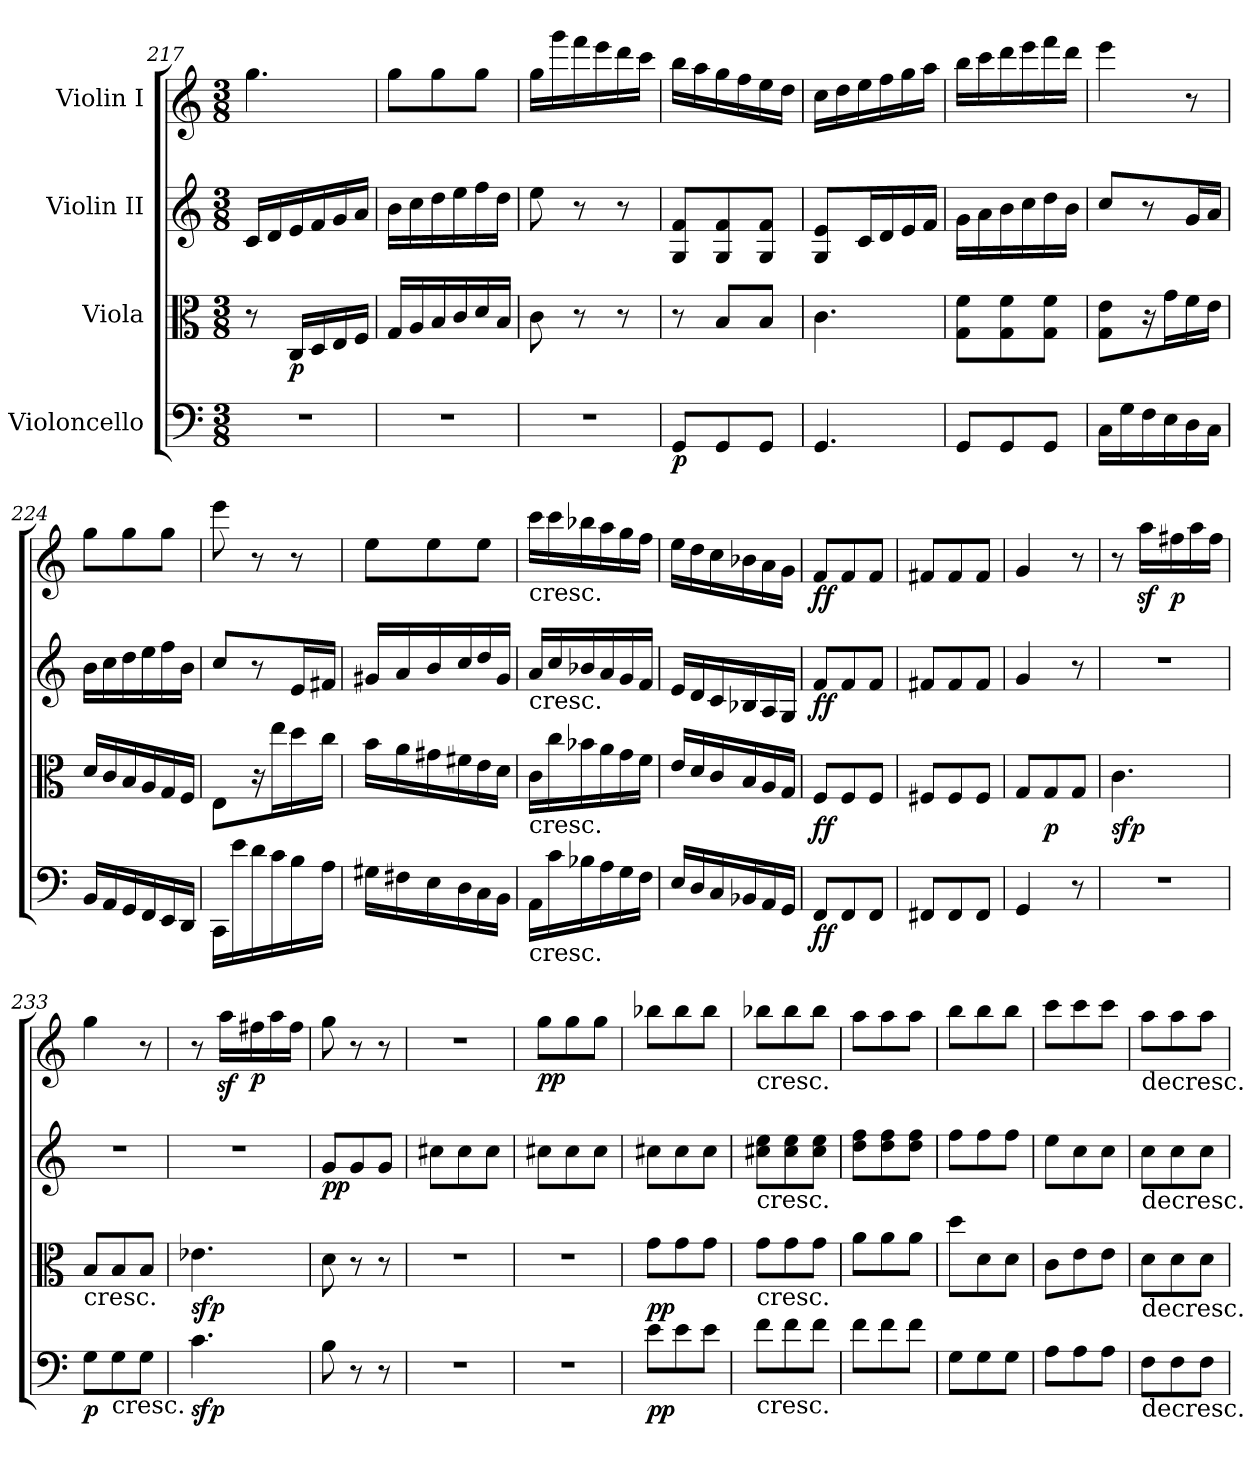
**kern	**dynam	**kern	**dynam	**kern	**dynam	**kern	**dynam
*part4	*part4	*part3	*part3	*part2	*part2	*part1	*part1
*staff4	*staff4	*staff3	*staff3	*staff2	*staff2	*staff1	*staff1
*I"Violoncello	*	*I"Viola	*	*I"Violin II	*	*I"Violin I	*
*clefF4	*	*clefC3	*	*clefG2	*	*clefG2	*
*k[]	*	*k[]	*	*k[]	*	*k[]	*
*M3/8	*	*M3/8	*	*M3/8	*	*M3/8	*
=217	=217	=217	=217	=217	=217	=217	=217
4.r	.	8r	.	16c/LL	.	4.gg\	.
.	.	.	.	16d/	.	.	.
!	!	!	!LO:DY:b	!	!	!	!
.	.	16C/LL	p	16e/	.	.	.
.	.	16D/	.	16f/	.	.	.
.	.	16E/	.	16g/	.	.	.
.	.	16F/JJ	.	16a/JJ	.	.	.
!!LO:LB:g=z
=218	=218	=218	=218	=218	=218	=218	=218
4.r	.	16G/LL	.	16b\LL	.	8gg\L	.
.	.	16A/	.	16cc\	.	.	.
.	.	16B/	.	16dd\	.	8gg\	.
.	.	16c/	.	16ee\	.	.	.
.	.	16d/	.	16ff\	.	8gg\J	.
.	.	16B/JJ	.	16dd\JJ	.	.	.
!!LO:PB:g=z
=219	=219	=219	=219	=219	=219	=219	=219
4.r	.	8c\	.	8ee\	.	16gg\LL	.
.	.	.	.	.	.	16ggg\	.
.	.	8r	.	8r	.	16fff\	.
.	.	.	.	.	.	16eee\	.
.	.	8r	.	8r	.	16ddd\	.
.	.	.	.	.	.	16ccc\JJ	.
=220	=220	=220	=220	=220	=220	=220	=220
!	!LO:DY:b	!	!	!	!	!	!
8GG/L	p	8r	.	8G/ 8f/L	.	16bb\LL	.
.	.	.	.	.	.	16aa\	.
8GG/	.	8B/L	.	8G/ 8f/	.	16gg\	.
.	.	.	.	.	.	16ff\	.
8GG/J	.	8B/J	.	8G/ 8f/J	.	16ee\	.
.	.	.	.	.	.	16dd\JJ	.
=221	=221	=221	=221	=221	=221	=221	=221
4.GG/	.	4.c\	.	8G/ 8e/L	.	16cc\LL	.
.	.	.	.	.	.	16dd\	.
.	.	.	.	16c/L	.	16ee\	.
.	.	.	.	16d/	.	16ff\	.
.	.	.	.	16e/	.	16gg\	.
.	.	.	.	16f/JJ	.	16aa\JJ	.
=222	=222	=222	=222	=222	=222	=222	=222
8GG/L	.	8G\ 8f\L	.	16g\LL	.	16bb\LL	.
.	.	.	.	16a\	.	16ccc\	.
8GG/	.	8G\ 8f\	.	16b\	.	16ddd\	.
.	.	.	.	16cc\	.	16eee\	.
8GG/J	.	8G\ 8f\J	.	16dd\	.	16fff\	.
.	.	.	.	16b\JJ	.	16ddd\JJ	.
=223	=223	=223	=223	=223	=223	=223	=223
16C\LL	.	8G\ 8e\L	.	8cc/L	.	4eee\	.
16G\	.	.	.	.	.	.	.
16F\	.	16r	.	8r	.	.	.
16E\	.	16g\L	.	.	.	.	.
16D\	.	16f\	.	16g/L	.	8r	.
16C\JJ	.	16e\JJ	.	16a/JJ	.	.	.
!!LO:LB:g=z
=224	=224	=224	=224	=224	=224	=224	=224
16BB/LL	.	16d/LL	.	16b\LL	.	8gg\L	.
16AA/	.	16c/	.	16cc\	.	.	.
16GG/	.	16B/	.	16dd\	.	8gg\	.
16FF/	.	16A/	.	16ee\	.	.	.
16EE/	.	16G/	.	16ff\	.	8gg\J	.
16DD/JJ	.	16F/JJ	.	16b\JJ	.	.	.
!!LO:PB:g=z
=225	=225	=225	=225	=225	=225	=225	=225
16CC\LL	.	8E\L	.	8cc/L	.	8eee\	.
16e\	.	.	.	.	.	.	.
16d\	.	16r	.	8r	.	8r	.
16c\	.	16ee\L	.	.	.	.	.
16B\	.	16dd\	.	16e/L	.	8r	.
16A\JJ	.	16cc\JJ	.	16f#X/JJ	.	.	.
=226	=226	=226	=226	=226	=226	=226	=226
16G#X\LL	.	16b\LL	.	16g#X/LL	.	8ee\L	.
16F#X\	.	16a\	.	16a/	.	.	.
16E\	.	16g#X\	.	16b/	.	8ee\	.
16D\	.	16f#X\	.	16cc/	.	.	.
16C\	.	16e\	.	16dd/	.	8ee\J	.
16BB\JJ	.	16d\JJ	.	16g#/JJ	.	.	.
=227	=227	=227	=227	=227	=227	=227	=227
!	!	!	!	!	!	!LO:TX:b:t=cresc.	!
!	!	!	!	!LO:TX:b:t=cresc.	!	!	!
!	!	!LO:TX:b:t=cresc.	!	!	!	!	!
!LO:TX:b:t=cresc.	!	!	!	!	!	!	!
16AA\LL	.	16c\LL	.	16a/LL	.	16ccc\LL	.
16c\	.	16cc\	.	16cc/	.	16ccc\	.
16B-X\	.	16b-X\	.	16b-X/	.	16bb-X\	.
16A\	.	16a\	.	16a/	.	16aa\	.
16G\	.	16g\	.	16g/	.	16gg\	.
16F\JJ	.	16f\JJ	.	16f/JJ	.	16ff\JJ	.
=228	=228	=228	=228	=228	=228	=228	=228
16E/LL	.	16e/LL	.	16e/LL	.	16ee\LL	.
16D/	.	16d/	.	16d/	.	16dd\	.
16C/	.	16c/	.	16c/	.	16cc\	.
16BB-X/	.	16B/	.	16B-X/	.	16b-X\	.
16AA/	.	16A/	.	16A/	.	16a\	.
16GG/JJ	.	16G/JJ	.	16G/JJ	.	16g\JJ	.
=229	=229	=229	=229	=229	=229	=229	=229
!	!LO:DY:b	!	!LO:DY:b	!	!LO:DY:b	!	!LO:DY:b
8FF/L	ff	8F/L	ff	8f/L	ff	8f/L	ff
8FF/	.	8F/	.	8f/	.	8f/	.
8FF/J	.	8F/J	.	8f/J	.	8f/J	.
!!LO:LB:g=z
=230	=230	=230	=230	=230	=230	=230	=230
8FF#X/L	.	8F#X/L	.	8f#X/L	.	8f#X/L	.
8FF#/	.	8F#/	.	8f#/	.	8f#/	.
8FF#/J	.	8F#/J	.	8f#/J	.	8f#/J	.
!!LO:PB:g=z
=231	=231	=231	=231	=231	=231	=231	=231
4GG/	.	8G/L	.	4g/	.	4g/	.
!	!	!	!LO:DY:b	!	!	!	!
.	.	8G/	p	.	.	.	.
8r	.	8G/J	.	8r	.	8r	.
=232	=232	=232	=232	=232	=232	=232	=232
!	!	!	!LO:DY:b	!	!	!	!
4.r	.	4.c\	sfp	4.r	.	8r	.
.	.	.	.	.	.	16aaz<\LL	.
!	!	!	!	!	!	!	!LO:DY:b
.	.	.	.	.	.	16ff#X\	p
.	.	.	.	.	.	16aa\	.
.	.	.	.	.	.	16ff#\JJ	.
=233	=233	=233	=233	=233	=233	=233	=233
!	!	!LO:TX:b:t=cresc.	!	!	!	!	!
!	!LO:DY:b	!	!	!	!	!	!
8G\L	p	8B/L	.	4.r	.	4gg\	.
!LO:TX:b:t=cresc.	!	!	!	!	!	!	!
8G\	.	8B/	.	.	.	.	.
8G\J	.	8B/J	.	.	.	8r	.
=234	=234	=234	=234	=234	=234	=234	=234
!	!LO:DY:b	!	!LO:DY:b	!	!	!	!
4.c\	sfp	4.e-X\	sfp	4.r	.	8r	.
.	.	.	.	.	.	16aaz<\LL	.
!	!	!	!	!	!	!	!LO:DY:b
.	.	.	.	.	.	16ff#X\	p
.	.	.	.	.	.	16aa\	.
.	.	.	.	.	.	16ff#\JJ	.
=235	=235	=235	=235	=235	=235	=235	=235
!	!	!	!	!	!LO:DY:b	!	!
8B\	.	8d\	.	8g/L	pp	8gg\	.
8r	.	8r	.	8g/	.	8r	.
8r	.	8r	.	8g/J	.	8r	.
=236	=236	=236	=236	=236	=236	=236	=236
4.r	.	4.r	.	8cc#X\L	.	4.r	.
.	.	.	.	8cc#\	.	.	.
.	.	.	.	8cc#\J	.	.	.
=237	=237	=237	=237	=237	=237	=237	=237
!	!	!	!	!	!	!	!LO:DY:b
4.r	.	4.r	.	8cc#X\L	.	8gg\L	pp
.	.	.	.	8cc#\	.	8gg\	.
.	.	.	.	8cc#\J	.	8gg\J	.
=238	=238	=238	=238	=238	=238	=238	=238
!	!LO:DY:b	!	!LO:DY:b	!	!	!	!
8e\L	pp	8g\L	pp	8cc#X\L	.	8bb-X\L	.
8e\	.	8g\	.	8cc#\	.	8bb-\	.
8e\J	.	8g\J	.	8cc#\J	.	8bb-\J	.
!!LO:LB:g=z
=239	=239	=239	=239	=239	=239	=239	=239
!	!	!	!	!	!	!LO:TX:b:t=cresc.	!
!	!	!	!	!LO:TX:b:t=cresc.	!	!	!
!	!	!LO:TX:b:t=cresc.	!	!	!	!	!
!LO:TX:b:t=cresc.	!	!	!	!	!	!	!
8f\L	.	8g\L	.	8cc#X\ 8ee\L	.	8bb-X\L	.
8f\	.	8g\	.	8cc#\ 8ee\	.	8bb-\	.
8f\J	.	8g\J	.	8cc#\ 8ee\J	.	8bb-\J	.
=240	=240	=240	=240	=240	=240	=240	=240
8f\L	.	8a\L	.	8dd\ 8ff\L	.	8aa\L	.
8f\	.	8a\	.	8dd\ 8ff\	.	8aa\	.
8f\J	.	8a\J	.	8dd\ 8ff\J	.	8aa\J	.
=241	=241	=241	=241	=241	=241	=241	=241
8G\L	.	8dd\L	.	8ff\L	.	8bb\L	.
8G\	.	8d\	.	8ff\	.	8bb\	.
8G\J	.	8d\J	.	8ff\J	.	8bb\J	.
=242	=242	=242	=242	=242	=242	=242	=242
8A\L	.	8c\L	.	8ee\L	.	8ccc\L	.
8A\	.	8e\	.	8cc\	.	8ccc\	.
8A\J	.	8e\J	.	8cc\J	.	8ccc\J	.
=243	=243	=243	=243	=243	=243	=243	=243
!	!	!	!	!	!	!LO:TX:b:t=decresc.	!
!	!	!	!	!LO:TX:b:t=decresc.	!	!	!
!	!	!LO:TX:b:t=decresc.	!	!	!	!	!
!LO:TX:b:t=decresc.	!	!	!	!	!	!	!
8F\L	.	8d\L	.	8cc\L	.	8aa\L	.
8F\	.	8d\	.	8cc\	.	8aa\	.
8F\J	.	8d\J	.	8cc\J	.	8aa\J	.
=	=	=	=	=	=	=	=
*-	*-	*-	*-	*-	*-	*-	*-
